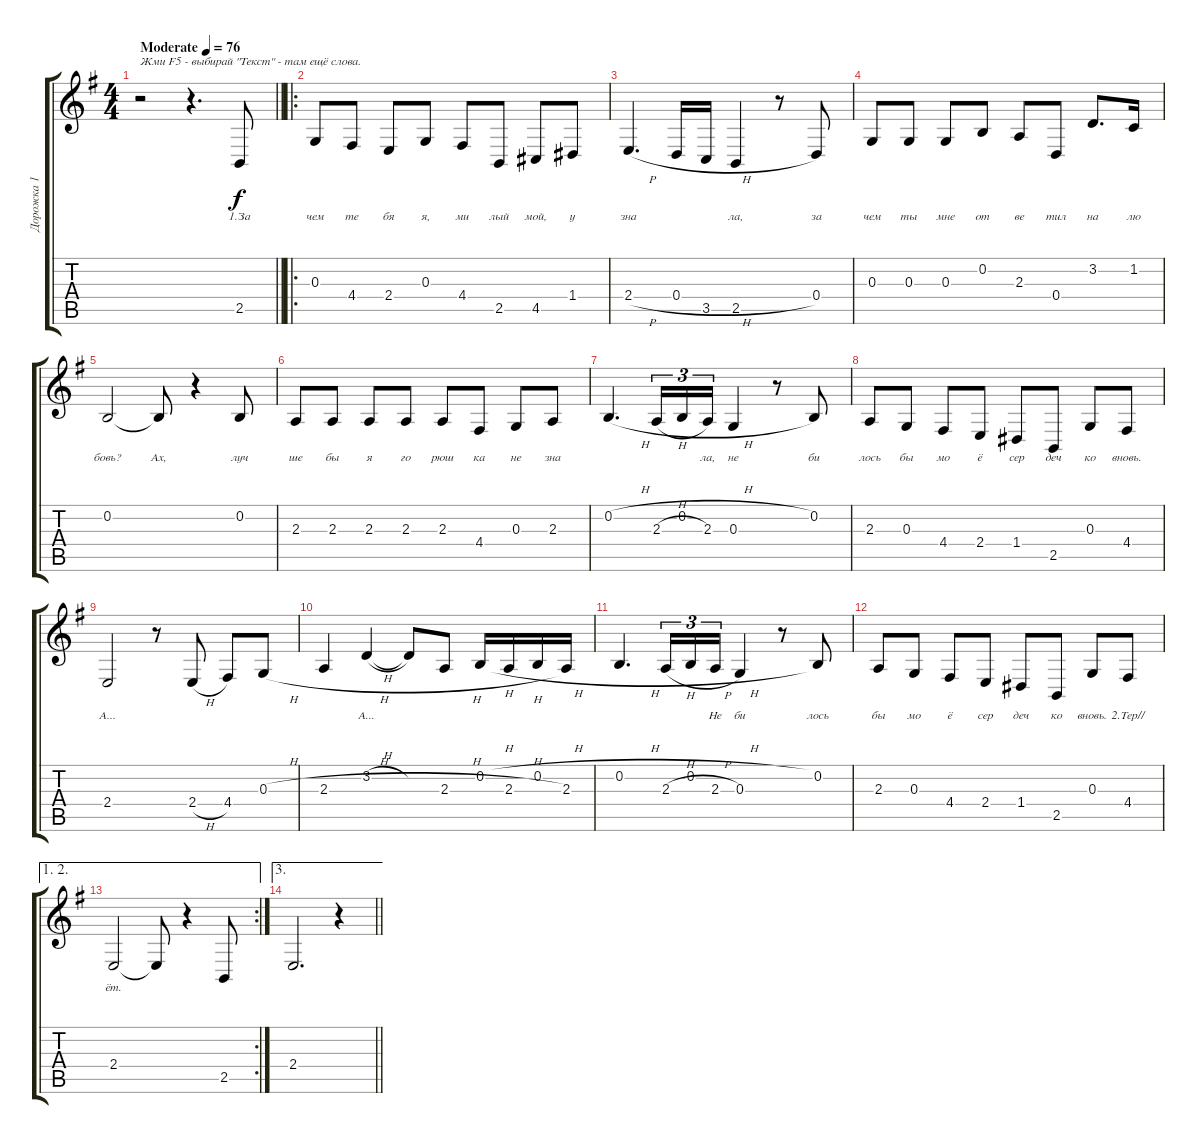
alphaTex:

\track ("Дорожка 1" "Дорожка 1") {instrument altosax}
\staff {score tabs}
\tuning (E4 B3 G3 D3 A2 E2) {hide}
\ts (4 4)
\tempo (76 "Moderate")
\clef g2
\barLineRight lightlight
\ks g
r.2{txt "Жми F5 - выбирай \"Текст\" - там ещё слова." dy f instrument altosax} r.4{d} 2.5.8{lyrics (0 "1.За") lyrics (1 "") lyrics (2 "") lyrics (3 "") lyrics (4 "")} |
\ro
0.3.8{lyrics (0 "чем") lyrics (1 "") lyrics (2 "") lyrics (3 "") lyrics (4 "")} 4.4.8{lyrics (0 "те") lyrics (1 "") lyrics (2 "") lyrics (3 "") lyrics (4 "")} 2.4.8{lyrics (0 "бя") lyrics (1 "") lyrics (2 "") lyrics (3 "") lyrics (4 "")} 0.3.8{lyrics (0 "я,") lyrics (1 "") lyrics (2 "") lyrics (3 "") lyrics (4 "")} 4.4.8{lyrics (0 "ми") lyrics (1 "") lyrics (2 "") lyrics (3 "") lyrics (4 "")} 2.5.8{lyrics (0 "лый") lyrics (1 "") lyrics (2 "") lyrics (3 "") lyrics (4 "")} 4.5.8{lyrics (0 "мой,") lyrics (1 "") lyrics (2 "") lyrics (3 "") lyrics (4 "")} 1.4.8{lyrics (0 "у") lyrics (1 "") lyrics (2 "") lyrics (3 "") lyrics (4 "")} |
2.4{h}.4{d lyrics (0 "зна") lyrics (1 "") lyrics (2 "") lyrics (3 "") lyrics (4 "")} 0.4{h}.16{lyrics (0 "") lyrics (1 "") lyrics (2 "") lyrics (3 "") lyrics (4 "")} 3.5.16{lyrics (0 "") lyrics (1 "") lyrics (2 "") lyrics (3 "") lyrics (4 "")} 2.5.4{lyrics (0 "ла,") lyrics (1 "") lyrics (2 "") lyrics (3 "") lyrics (4 "")} r.8 0.4.8{lyrics (0 "за") lyrics (1 "") lyrics (2 "") lyrics (3 "") lyrics (4 "")} |
0.3.8{lyrics (0 "чем") lyrics (1 "") lyrics (2 "") lyrics (3 "") lyrics (4 "")} 0.3.8{lyrics (0 "ты") lyrics (1 "") lyrics (2 "") lyrics (3 "") lyrics (4 "")} 0.3.8{lyrics (0 "мне") lyrics (1 "") lyrics (2 "") lyrics (3 "") lyrics (4 "")} 0.2.8{lyrics (0 "от") lyrics (1 "") lyrics (2 "") lyrics (3 "") lyrics (4 "")} 2.3.8{lyrics (0 "ве") lyrics (1 "") lyrics (2 "") lyrics (3 "") lyrics (4 "")} 0.4.8{lyrics (0 "тил") lyrics (1 "") lyrics (2 "") lyrics (3 "") lyrics (4 "")} 3.2.8{d lyrics (0 "на") lyrics (1 "") lyrics (2 "") lyrics (3 "") lyrics (4 "")} 1.2.16{lyrics (0 "лю") lyrics (1 "") lyrics (2 "") lyrics (3 "") lyrics (4 "")} |
0.2.2{lyrics (0 "бовь?") lyrics (1 "") lyrics (2 "") lyrics (3 "") lyrics (4 "")} 0.2{t}.8{lyrics (0 "Ах,") lyrics (1 "") lyrics (2 "") lyrics (3 "") lyrics (4 "")} r.4 0.2.8{lyrics (0 "луч") lyrics (1 "") lyrics (2 "") lyrics (3 "") lyrics (4 "")} |
2.3.8{lyrics (0 "ше") lyrics (1 "") lyrics (2 "") lyrics (3 "") lyrics (4 "")} 2.3.8{lyrics (0 "бы") lyrics (1 "") lyrics (2 "") lyrics (3 "") lyrics (4 "")} 2.3.8{lyrics (0 "я") lyrics (1 "") lyrics (2 "") lyrics (3 "") lyrics (4 "")} 2.3.8{lyrics (0 "го") lyrics (1 "") lyrics (2 "") lyrics (3 "") lyrics (4 "")} 2.3.8{lyrics (0 "рюш") lyrics (1 "") lyrics (2 "") lyrics (3 "") lyrics (4 "")} 4.4.8{lyrics (0 "ка") lyrics (1 "") lyrics (2 "") lyrics (3 "") lyrics (4 "")} 0.3.8{lyrics (0 "не") lyrics (1 "") lyrics (2 "") lyrics (3 "") lyrics (4 "")} 2.3.8{lyrics (0 "зна") lyrics (1 "") lyrics (2 "") lyrics (3 "") lyrics (4 "")} |
0.2{h}.4{d lyrics (0 "") lyrics (1 "") lyrics (2 "") lyrics (3 "") lyrics (4 "")} 2.3{h}.16{tu (3 2) lyrics (0 "") lyrics (1 "") lyrics (2 "") lyrics (3 "") lyrics (4 "")} 0.2{h}.16{tu (3 2) lyrics (0 "") lyrics (1 "") lyrics (2 "") lyrics (3 "") lyrics (4 "")} 2.3.16{tu (3 2) lyrics (0 "ла,") lyrics (1 "") lyrics (2 "") lyrics (3 "") lyrics (4 "")} 0.3.4{lyrics (0 "не") lyrics (1 "") lyrics (2 "") lyrics (3 "") lyrics (4 "")} r.8 0.2.8{lyrics (0 "би") lyrics (1 "") lyrics (2 "") lyrics (3 "") lyrics (4 "")} |
2.3.8{lyrics (0 "лось") lyrics (1 "") lyrics (2 "") lyrics (3 "") lyrics (4 "")} 0.3.8{lyrics (0 "бы") lyrics (1 "") lyrics (2 "") lyrics (3 "") lyrics (4 "")} 4.4.8{lyrics (0 "мо") lyrics (1 "") lyrics (2 "") lyrics (3 "") lyrics (4 "")} 2.4.8{lyrics (0 "ё") lyrics (1 "") lyrics (2 "") lyrics (3 "") lyrics (4 "")} 1.4.8{lyrics (0 "сер") lyrics (1 "") lyrics (2 "") lyrics (3 "") lyrics (4 "")} 2.5.8{lyrics (0 "деч") lyrics (1 "") lyrics (2 "") lyrics (3 "") lyrics (4 "")} 0.3.8{lyrics (0 "ко") lyrics (1 "") lyrics (2 "") lyrics (3 "") lyrics (4 "")} 4.4.8{lyrics (0 "вновь.") lyrics (1 "") lyrics (2 "") lyrics (3 "") lyrics (4 "")} |
2.4.2{lyrics (0 "А...") lyrics (1 "") lyrics (2 "") lyrics (3 "") lyrics (4 "")} r.8 2.4{h}.8{lyrics (0 "") lyrics (1 "") lyrics (2 "") lyrics (3 "") lyrics (4 "")} 4.4.8{lyrics (0 "") lyrics (1 "") lyrics (2 "") lyrics (3 "") lyrics (4 "")} 0.3{h}.8{lyrics (0 "") lyrics (1 "") lyrics (2 "") lyrics (3 "") lyrics (4 "")} |
2.3{h}.4{lyrics (0 "") lyrics (1 "") lyrics (2 "") lyrics (3 "") lyrics (4 "")} 3.2{h}.4{lyrics (0 "А...") lyrics (1 "") lyrics (2 "") lyrics (3 "") lyrics (4 "")} 3.2{t}.8{lyrics (0 "") lyrics (1 "") lyrics (2 "") lyrics (3 "") lyrics (4 "")} 2.3{h}.8{lyrics (0 "") lyrics (1 "") lyrics (2 "") lyrics (3 "") lyrics (4 "")} 0.2{h}.16{lyrics (0 "") lyrics (1 "") lyrics (2 "") lyrics (3 "") lyrics (4 "")} 2.3{h}.16{lyrics (0 "") lyrics (1 "") lyrics (2 "") lyrics (3 "") lyrics (4 "")} 0.2{h}.16{lyrics (0 "") lyrics (1 "") lyrics (2 "") lyrics (3 "") lyrics (4 "")} 2.3.16{lyrics (0 "") lyrics (1 "") lyrics (2 "") lyrics (3 "") lyrics (4 "")} |
0.2{h}.4{d lyrics (0 "") lyrics (1 "") lyrics (2 "") lyrics (3 "") lyrics (4 "")} 2.3{h}.16{tu (3 2) lyrics (0 "") lyrics (1 "") lyrics (2 "") lyrics (3 "") lyrics (4 "")} 0.2{h}.16{tu (3 2) lyrics (0 "") lyrics (1 "") lyrics (2 "") lyrics (3 "") lyrics (4 "")} 2.3{h}.16{tu (3 2) lyrics (0 "Не") lyrics (1 "") lyrics (2 "") lyrics (3 "") lyrics (4 "")} 0.3.4{lyrics (0 "би") lyrics (1 "") lyrics (2 "") lyrics (3 "") lyrics (4 "")} r.8 0.2.8{lyrics (0 "лось") lyrics (1 "") lyrics (2 "") lyrics (3 "") lyrics (4 "")} |
2.3.8{lyrics (0 "бы") lyrics (1 "") lyrics (2 "") lyrics (3 "") lyrics (4 "")} 0.3.8{lyrics (0 "мо") lyrics (1 "") lyrics (2 "") lyrics (3 "") lyrics (4 "")} 4.4.8{lyrics (0 "ё") lyrics (1 "") lyrics (2 "") lyrics (3 "") lyrics (4 "")} 2.4.8{lyrics (0 "сер") lyrics (1 "") lyrics (2 "") lyrics (3 "") lyrics (4 "")} 1.4.8{lyrics (0 "деч") lyrics (1 "") lyrics (2 "") lyrics (3 "") lyrics (4 "")} 2.5.8{lyrics (0 "ко") lyrics (1 "") lyrics (2 "") lyrics (3 "") lyrics (4 "")} 0.3.8{lyrics (0 "вновь.") lyrics (1 "") lyrics (2 "") lyrics (3 "") lyrics (4 "")} 4.4.8{lyrics (0 "2.Тер//") lyrics (1 "") lyrics (2 "") lyrics (3 "") lyrics (4 "")} |
\ae (1 2)
\rc 2
2.4.2{lyrics (0 "ёт.") lyrics (1 "") lyrics (2 "") lyrics (3 "") lyrics (4 "")} 2.4{t}.8{lyrics (0 "") lyrics (1 "") lyrics (2 "") lyrics (3 "") lyrics (4 "")} r.4 2.5.8{lyrics (0 "") lyrics (1 "") lyrics (2 "") lyrics (3 "") lyrics (4 "")} |
\ae 3
\barLineRight lightlight
2.4.2{d lyrics (0 "") lyrics (1 "") lyrics (2 "") lyrics (3 "") lyrics (4 "")} r.4
